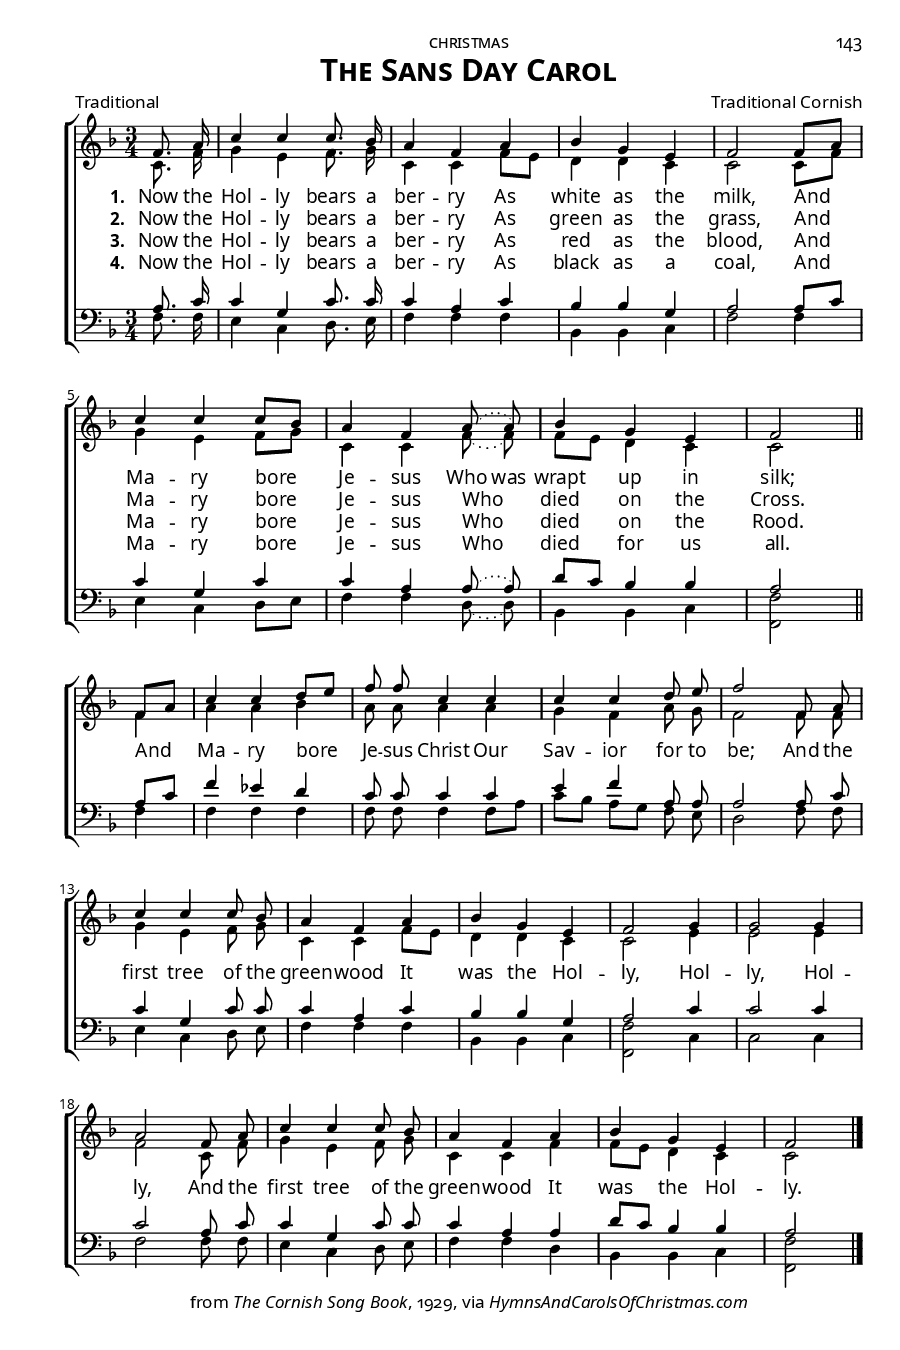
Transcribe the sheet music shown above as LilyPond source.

\version "2.14.2"
\include "util.ly"
\header {
  title = \markup{\override #'(font-name . "Garamond Premier Pro Semibold"){ \abs-fontsize #15 \smallCapsOldStyle"The Sans Day Carol"}}
  poet = \markup\oldStyleNum"Traditional"
  composer = \markup\oldStyleNum"Traditional Cornish"
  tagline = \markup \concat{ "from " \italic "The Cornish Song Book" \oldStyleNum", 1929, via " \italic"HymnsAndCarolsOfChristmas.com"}
}
\paper {
  %print-all-headers = ##f
  paper-height = 9\in
  paper-width = 6\in
  indent = 0\in
  %system-system-spacing = #'((basic-distance . 10) (padding . 0))
  system-system-spacing =
    #'((basic-distance . 0)
       (minimum-distance . 0)
       (padding . -5)
       (stretchability . 100))
  ragged-last-bottom = ##f
  ragged-bottom = ##f
  two-sided = ##t
  inner-margin = 0.5\in
  outer-margin = 0.25\in
  top-margin = 0.25\in
  bottom-margin = 0.25\in
  first-page-number = #143
  print-first-page-number = ##t
  headerLine = \markup{\override #'(font-name . "Garamond Premier Pro") \smallCapsOldStyle"christmas"}
  oddHeaderMarkup = \markup\fill-line{
     \override #'(font-name . "Garamond Premier Pro")\abs-fontsize #8.5
     \combine 
        \fill-line{"" \if \should-print-page-number
        \oldStylePageNum""
        }
        \fill-line{\headerLine}
  }
  evenHeaderMarkup = \markup {
     \override #'(font-name . "Garamond Premier Pro")\abs-fontsize #8.5
     \combine
        \if \should-print-page-number
        \oldStylePageNum""
        \fill-line{\headerLine}
  }
}
#(set-global-staff-size 15) \paper{ #(define fonts (make-pango-font-tree "GoudyOlSt BT" "Garamond Premier Pro" "Garamond Premier Pro" (/ 15 20))) }
global = {
  \key f \major
  \time 3/4
  \autoBeamOff
  % Quarter note = 108
}

sopMusic = \relative c' {
  \partial 4 f8. a16 |
  c4 c c8. bes16 |
  a4 f a |
  bes g e |
  f2 f8[ a] |
  c4 c c8[ bes] |
  
  a4 f \slurDotted a8( a) |
  bes4 g e |
  f2 \bar "||" \break
  f8[ a] |
  c4 c d8[ e] |
  f8 f c4 c |
  
  c c d8 e |
  f2 f,8 a |
  c4 c c8 bes |
  a4 f a |
  bes g e |
  f2 g4 |
  
  g2 g4 |
  a2 f8 a |
  c4 c c8 bes |
  a4 f a |
  bes g e |
  \partial 2 f2 \bar "|."
  
}
sopWords = \lyricmode {
  
}

altoMusic = \relative c' {
  c8. f16 |
  g4 e f8. g16 |
  c,4 c f8[ e] |
  d4 d c |
  c2 c8[ f] |
  g4 e f8[ g] |
  
  c,4 c \slurDotted f8( f) |
  f[ e] d4 c |
  c2 |
  f4 |
  a a bes |
  a8 a a4 a |
  
  g f a8 g |
  f2 f8 f |
  g4 e f8 g |
  c,4 c f8[ e] |
  d4 d c |
  c2 e4 |
  
  e2 e4 |
  f2 c8 f |
  g4 e f8 g |
  c,4 c f |
  f8[ e] d4 c |
  c2 \bar "|."
}
altoWords = \lyricmode {
  \dropLyricsV
  \set stanza = #"1. "
  Now the Hol -- ly bears a ber -- ry
  As white as the milk,
  And Ma -- ry bore Je -- sus
  \set ignoreMelismata = ##t
  Who was wrapt up in silk;
  \unset ignoreMelismata
  
  And Ma -- ry bore Je -- sus Christ Our
  Sav -- ior for to be;
  And the first tree of the green -- wood
  It was the Hol -- ly,
  Hol -- ly,
  Hol -- ly,
  And the first tree of the green -- wood
  It was the Hol -- ly.
}
altoWordsII = \lyricmode {
  \dropLyricsV
%\markup\italic
  \set stanza = #"2. "
  Now the Hol -- ly bears a ber -- ry
  As green as the grass,
  And Ma -- ry bore Je -- sus Who died on the Cross.
}
altoWordsIII = \lyricmode {
  \dropLyricsV
  \set stanza = #"3. "
  Now the Hol -- ly bears a ber -- ry
  As red as the blood,
  And Ma -- ry bore Je -- sus Who died on the Rood.
}
altoWordsIV = \lyricmode {
  \dropLyricsV
  \set stanza = #"4. "
  Now the Hol -- ly bears a ber -- ry
  As black as a coal,
  And Ma -- ry bore Je -- sus Who died for us all.
}
altoWordsV = \lyricmode {
  \set stanza = #"5. "
  \set ignoreMelismata = ##t
}
altoWordsVI = \lyricmode {
  \set stanza = #"6. "
  \set ignoreMelismata = ##t
}
tenorMusic = \relative c' {
  a8. c16 |
  c4 g c8. c16 |
  c4 a c |
  bes bes g |
  a2 a8[ c] |
  c4 g c |
  
  c a \slurDotted a8( a) |
  d[ c] bes4 bes |
  a2 |
  a8[ c] |
  f4 ees d |
  c8 c c4 c |
  
  e f a,8 a |
  a2 a8 c |
  c4 g c8 c |
  c4 a c |
  bes bes g |
  a2 c4 |
  
  c2 c4 |
  c2 a8 c |
  c4 g c8 c |
  c4 a a |
  d8[ c] bes4 bes |
  a2 \bar "|."
}
tenorWords = \lyricmode {

}

bassMusic = \relative c {
  f8. f16 |
  e4 c d8. e16 |
  f4 f f |
  bes, bes c |
  f2 f4 |
  e c d8[ e] |
  
  f4 f \slurDotted d8( d) |
  bes4 bes c |
  <f f,>2 |
  f4 |
  f f f |
  f8 f f4 f8[ a] |
  
  c[ bes] a[ g] f e |
  d2 f8 f |
  e4 c d8 e |
  f4 f f |
  bes, bes c |
  <f f,>2 c4 |
  
  c2 c4 |
  f2 f8 f |
  e4 c d8 e |
  f4 f d |
  bes bes c |
  <f f,>2 \bar "|."
}
bassWords = \lyricmode {

}

pianoRH = \relative c' {
  
}
pianoLH = \relative c' {
  
}

\score {
  <<
   \new ChoirStaff <<
    \new Staff = women <<
      \new Voice = "sopranos" { \voiceOne << \global \sopMusic >> }
      \new Voice = "altos" { \voiceTwo << \global \altoMusic >> }
    >>
    \new Lyrics \with { alignAboveContext = #"women" \override VerticalAxisGroup #'nonstaff-relatedstaff-spacing = #'((basic-distance . 1))} \lyricsto "sopranos" \sopWords
    \new Lyrics = "altosVI"  \with { alignBelowContext = #"women" } \lyricsto "sopranos" \altoWordsVI
    \new Lyrics = "altosV"  \with { alignBelowContext = #"women" } \lyricsto "sopranos" \altoWordsV
    \new Lyrics = "altosIV"  \with { alignBelowContext = #"women" } \lyricsto "sopranos" \altoWordsIV
    \new Lyrics = "altosIII"  \with { alignBelowContext = #"women" } \lyricsto "sopranos" \altoWordsIII
    \new Lyrics = "altosII"  \with { alignBelowContext = #"women" } \lyricsto "sopranos" \altoWordsII
    \new Lyrics = "altos"  \with { alignBelowContext = #"women" \override VerticalAxisGroup #'nonstaff-relatedstaff-spacing = #'((basic-distance . 1)) } \lyricsto "sopranos" \altoWords
   \new Staff = men <<
      \clef bass
      \new Voice = "tenors" { \voiceOne << \global \tenorMusic >> }
      \new Voice = "basses" { \voiceTwo << \global \bassMusic >> }
    >>
    \new Lyrics \with { alignAboveContext = #"men" \override VerticalAxisGroup #'nonstaff-relatedstaff-spacing = #'((basic-distance . 1)) } \lyricsto "tenors" \tenorWords
    \new Lyrics \with { alignBelowContext = #"men" \override VerticalAxisGroup #'nonstaff-relatedstaff-spacing = #'((basic-distance . 1)) } \lyricsto "basses" \bassWords
  >>
%    \new PianoStaff << \new Staff { \new Voice { \pianoRH } } \new Staff { \clef "bass" \pianoLH } >>
  >>
  \layout {
    \context {
      \Score
      %\override SpacingSpanner #'base-shortest-duration = #(ly:make-moment 1 8)
      %\override SpacingSpanner #'common-shortest-duration = #(ly:make-moment 1 4)
    }
    \context {
      % Remove all empty staves
      % \Staff \RemoveEmptyStaves \override VerticalAxisGroup #'remove-first = ##t
    }
    \context {
      \Lyrics
      \override LyricText #'X-offset = #center-on-word
    }
  }
  \midi {
    \tempo 4 = 120
    \set Staff.midiInstrument = "piccolo"
  
    \context {
      \Voice
      \remove "Dynamic_performer"
    }
  }
}
